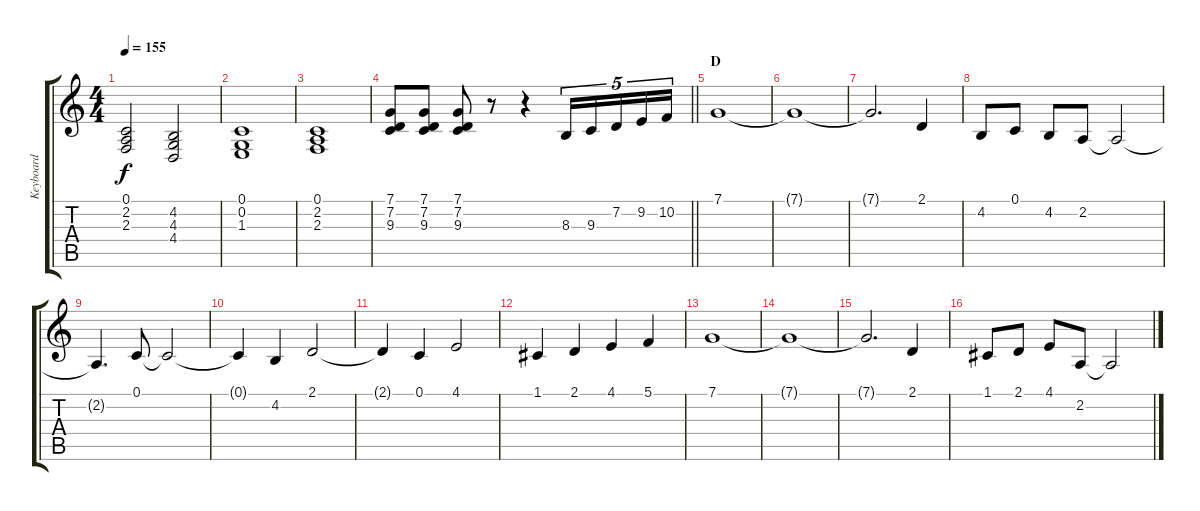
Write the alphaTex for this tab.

\track ("Keyboard" "Keyboard") {instrument cello}
\staff {score tabs}
\tuning (C4 G3 Eb3 Bb2 F2 C2) {hide}
\ts (4 4)
\tempo 155
\clef g2
\ks c
(0.1 2.2 2.3).2{dy f} (4.2 4.3 4.4).2 |
(0.1 0.2 1.3).1 |
(0.1 2.2 2.3).1 |
\barLineRight lightlight
(7.1 7.2 9.3).8 (7.1 7.2 9.3).8 (7.1 7.2 9.3).8 r.8 r.4 8.3.16{tu (5 4)} 9.3.16{tu (5 4)} 7.2.16{tu (5 4)} 9.2.16{tu (5 4)} 10.2.16{tu (5 4)} |
\section ("" "D")
7.1.1 |
7.1{t}.1 |
7.1{t}.2{d} 2.1.4 |
4.2.8 0.1.8 4.2.8 2.2.8 2.2{t}.2 |
2.2{t}.4{d} 0.1.8 0.1{t}.2 |
0.1{t}.4 4.2.4 2.1.2 |
2.1{t}.4 0.1.4 4.1.2 |
1.1.4 2.1.4 4.1.4 5.1.4 |
7.1.1 |
7.1{t}.1 |
7.1{t}.2{d} 2.1.4 |
1.1.8 2.1.8 4.1.8 2.2.8 2.2{t}.2
